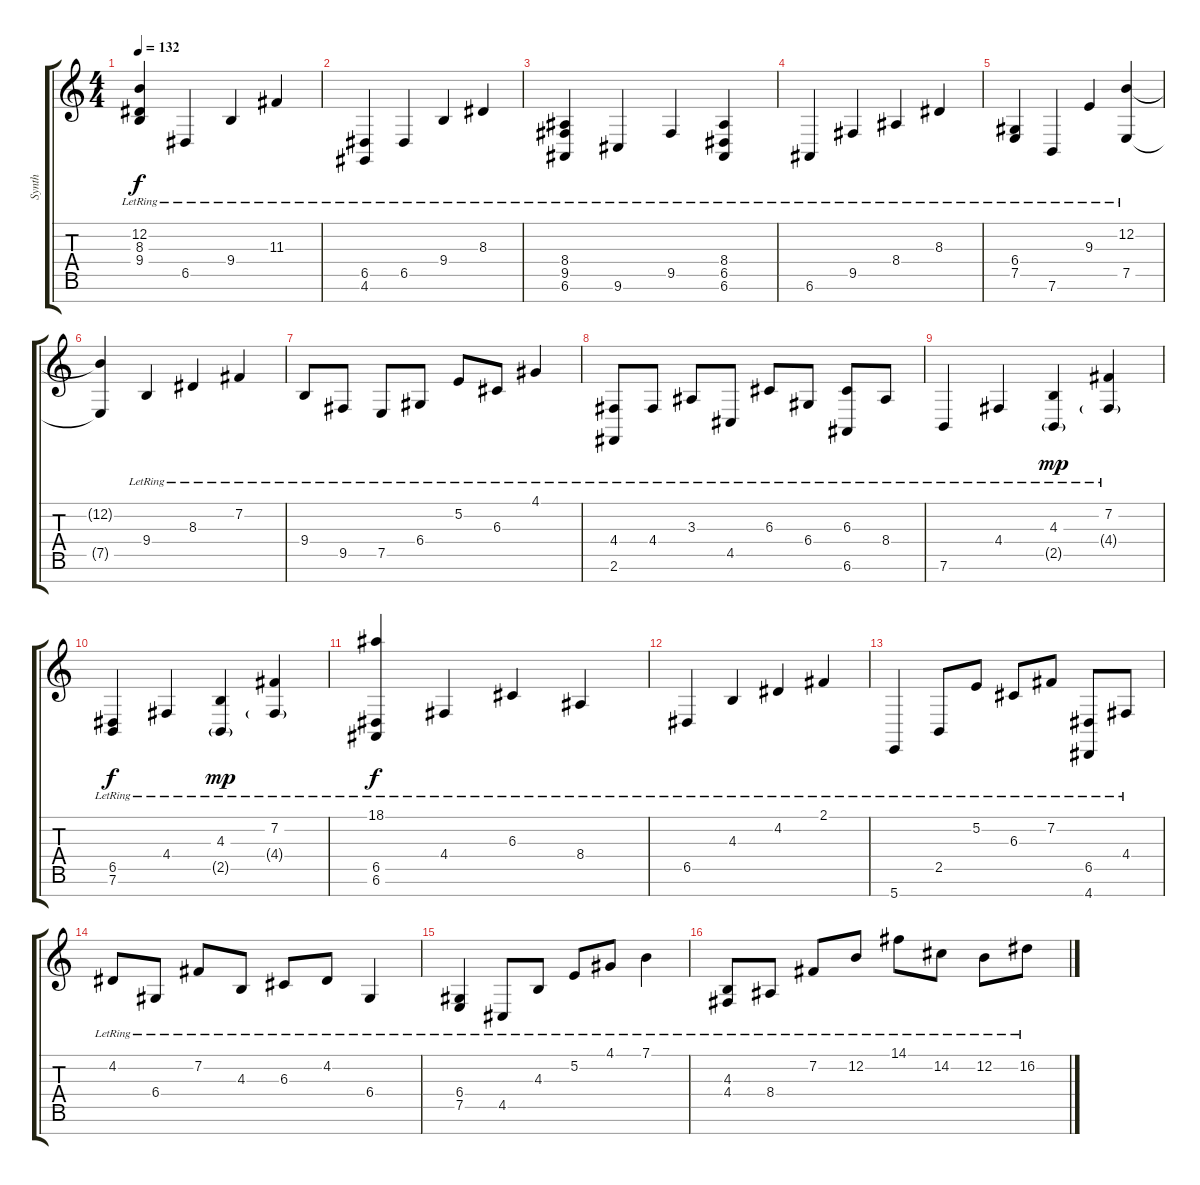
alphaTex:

\track ("Synth" "Synth") {instrument acousticgrandpiano}
\staff {score tabs}
\tuning (E4 B3 G3 D3 A2 E2 B1) {hide}
\ts (4 4)
\tempo 132
\clef g2
\ks c
(12.2{lr} 8.3{lr} 9.4{lr}).4{dy f} 6.5{lr}.4 9.4{lr}.4 11.3{lr}.4 |
(6.5{lr} 4.6{lr}).4 6.5{lr}.4 9.4{lr}.4 8.3{lr}.4 |
(8.4{lr} 9.5{lr} 6.6{lr}).4 9.6{lr}.4 9.5{lr}.4 (8.4 6.5{lr} 6.6{lr}).4 |
6.6{lr}.4 9.5{lr}.4 8.4{lr}.4 8.3{lr}.4 |
(6.4{lr} 7.5{lr}).4 7.6{lr}.4 9.3{lr}.4 (12.2{lr} 7.5).4 |
(12.2{t} 7.5{t}).4 9.4{lr}.4 8.3{lr}.4 7.2{lr}.4 |
9.4{lr}.8 9.5{lr}.8 7.5{lr}.8 6.4{lr}.8 5.2{lr}.8 6.3{lr}.8 4.1{lr}.4 |
(4.4{lr} 2.6{lr}).8 4.4{lr}.8 3.3{lr}.8 4.5{lr}.8 6.3{lr}.8 6.4{lr}.8 (6.3{lr} 6.6{lr}).8 8.4{lr}.8 |
7.6{lr}.4 4.4{lr}.4 (4.3{lr} 2.5{g}).4{dy mp} (7.2{lr} 4.4{g}).4 |
(6.5{lr} 7.6{lr}).4{dy f} 4.4{lr}.4 (4.3{lr} 2.5{g lr}).4{dy mp} (7.2{lr} 4.4{g lr}).4 |
(18.1{lr} 6.5{lr} 6.6{lr}).4{dy f} 4.4{lr}.4 6.3{lr}.4 8.4{lr}.4 |
6.5{lr}.4 4.3{lr}.4 4.2{lr}.4 2.1{lr}.4 |
5.7{lr}.4 2.5{lr}.8 5.2{lr}.8 6.3{lr}.8 7.2{lr}.8 (6.5{lr} 4.7{lr}).8 4.4{lr}.8 |
4.2{lr}.8 6.4{lr}.8 7.2{lr}.8 4.3{lr}.8 6.3{lr}.8 4.2{lr}.8 6.4{lr}.4 |
(6.4{lr} 7.5{lr}).4 4.5{lr}.8 4.3{lr}.8 5.2{lr}.8 4.1{lr}.8 7.1{lr}.4 |
(4.3{lr} 4.4{lr}).8 8.4{lr}.8 7.2{lr}.8 12.2{lr}.8 14.1{lr}.8 14.2{lr}.8 12.2{lr}.8 16.2{lr}.8
